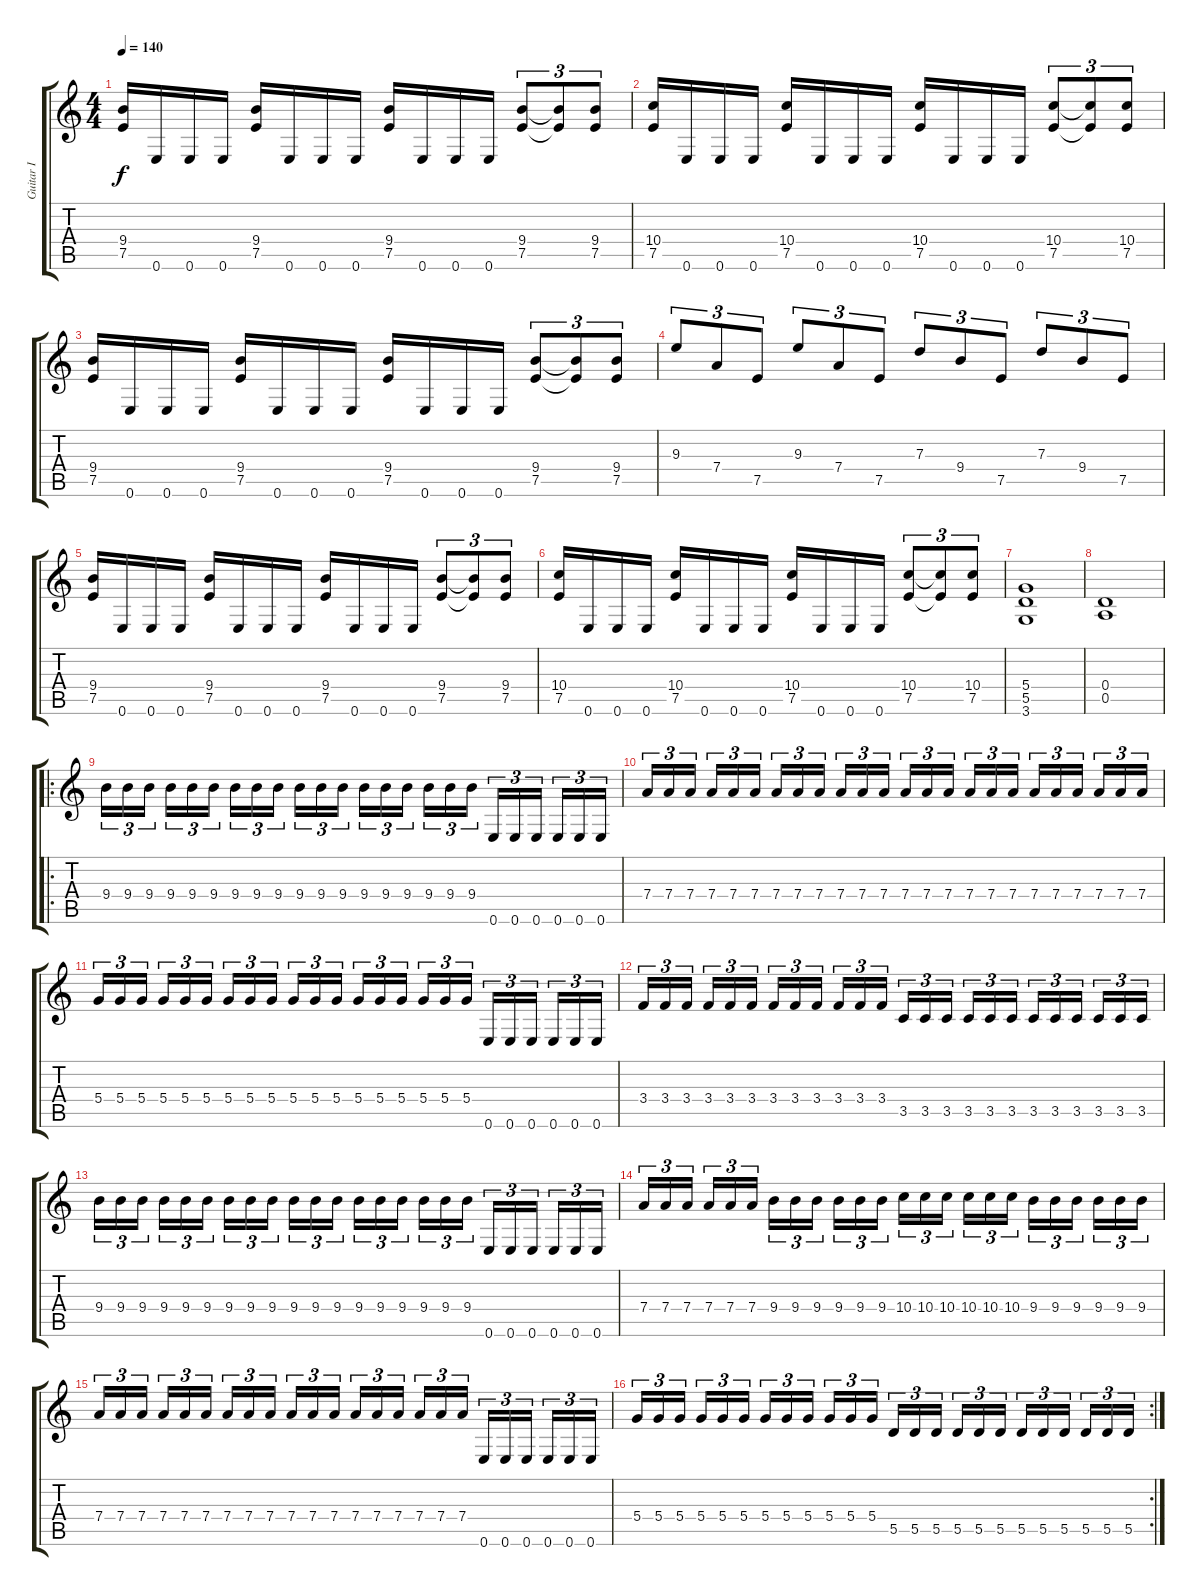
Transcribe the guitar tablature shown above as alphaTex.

\track ("Guitar I" "Guitar I") {instrument distortionguitar}
\staff {score tabs}
\tuning (E4 B3 G3 D3 A2 E2) {hide}
\ts (4 4)
\tempo 140
\clef g2
\ks c
(9.4 7.5).16{dy f} 0.6.16 0.6.16 0.6.16 (9.4 7.5).16 0.6.16 0.6.16 0.6.16 (9.4 7.5).16 0.6.16 0.6.16 0.6.16 (9.4 7.5).8{tu (3 2)} (9.4{t} 7.5{t}).8{tu (3 2)} (9.4 7.5).8{tu (3 2)} |
(10.4 7.5).16 0.6.16 0.6.16 0.6.16 (10.4 7.5).16 0.6.16 0.6.16 0.6.16 (10.4 7.5).16 0.6.16 0.6.16 0.6.16 (10.4 7.5).8{tu (3 2)} (10.4{t} 7.5{t}).8{tu (3 2)} (10.4 7.5).8{tu (3 2)} |
(9.4 7.5).16 0.6.16 0.6.16 0.6.16 (9.4 7.5).16 0.6.16 0.6.16 0.6.16 (9.4 7.5).16 0.6.16 0.6.16 0.6.16 (9.4 7.5).8{tu (3 2)} (9.4{t} 7.5{t}).8{tu (3 2)} (9.4 7.5).8{tu (3 2)} |
9.3.8{tu (3 2)} 7.4.8{tu (3 2)} 7.5.8{tu (3 2)} 9.3.8{tu (3 2)} 7.4.8{tu (3 2)} 7.5.8{tu (3 2)} 7.3.8{tu (3 2)} 9.4.8{tu (3 2)} 7.5.8{tu (3 2)} 7.3.8{tu (3 2)} 9.4.8{tu (3 2)} 7.5.8{tu (3 2)} |
(9.4 7.5).16 0.6.16 0.6.16 0.6.16 (9.4 7.5).16 0.6.16 0.6.16 0.6.16 (9.4 7.5).16 0.6.16 0.6.16 0.6.16 (9.4 7.5).8{tu (3 2)} (9.4{t} 7.5{t}).8{tu (3 2)} (9.4 7.5).8{tu (3 2)} |
(10.4 7.5).16 0.6.16 0.6.16 0.6.16 (10.4 7.5).16 0.6.16 0.6.16 0.6.16 (10.4 7.5).16 0.6.16 0.6.16 0.6.16 (10.4 7.5).8{tu (3 2)} (10.4{t} 7.5{t}).8{tu (3 2)} (10.4 7.5).8{tu (3 2)} |
(5.4 5.5 3.6).1 |
(0.4 0.5).1 |
\ro
9.4.16{tu (3 2)} 9.4.16{tu (3 2)} 9.4.16{tu (3 2)} 9.4.16{tu (3 2)} 9.4.16{tu (3 2)} 9.4.16{tu (3 2)} 9.4.16{tu (3 2)} 9.4.16{tu (3 2)} 9.4.16{tu (3 2)} 9.4.16{tu (3 2)} 9.4.16{tu (3 2)} 9.4.16{tu (3 2)} 9.4.16{tu (3 2)} 9.4.16{tu (3 2)} 9.4.16{tu (3 2)} 9.4.16{tu (3 2)} 9.4.16{tu (3 2)} 9.4.16{tu (3 2)} 0.6.16{tu (3 2)} 0.6.16{tu (3 2)} 0.6.16{tu (3 2)} 0.6.16{tu (3 2)} 0.6.16{tu (3 2)} 0.6.16{tu (3 2)} |
7.4.16{tu (3 2)} 7.4.16{tu (3 2)} 7.4.16{tu (3 2)} 7.4.16{tu (3 2)} 7.4.16{tu (3 2)} 7.4.16{tu (3 2)} 7.4.16{tu (3 2)} 7.4.16{tu (3 2)} 7.4.16{tu (3 2)} 7.4.16{tu (3 2)} 7.4.16{tu (3 2)} 7.4.16{tu (3 2)} 7.4.16{tu (3 2)} 7.4.16{tu (3 2)} 7.4.16{tu (3 2)} 7.4.16{tu (3 2)} 7.4.16{tu (3 2)} 7.4.16{tu (3 2)} 7.4.16{tu (3 2)} 7.4.16{tu (3 2)} 7.4.16{tu (3 2)} 7.4.16{tu (3 2)} 7.4.16{tu (3 2)} 7.4.16{tu (3 2)} |
5.4.16{tu (3 2)} 5.4.16{tu (3 2)} 5.4.16{tu (3 2)} 5.4.16{tu (3 2)} 5.4.16{tu (3 2)} 5.4.16{tu (3 2)} 5.4.16{tu (3 2)} 5.4.16{tu (3 2)} 5.4.16{tu (3 2)} 5.4.16{tu (3 2)} 5.4.16{tu (3 2)} 5.4.16{tu (3 2)} 5.4.16{tu (3 2)} 5.4.16{tu (3 2)} 5.4.16{tu (3 2)} 5.4.16{tu (3 2)} 5.4.16{tu (3 2)} 5.4.16{tu (3 2)} 0.6.16{tu (3 2)} 0.6.16{tu (3 2)} 0.6.16{tu (3 2)} 0.6.16{tu (3 2)} 0.6.16{tu (3 2)} 0.6.16{tu (3 2)} |
3.4.16{tu (3 2)} 3.4.16{tu (3 2)} 3.4.16{tu (3 2)} 3.4.16{tu (3 2)} 3.4.16{tu (3 2)} 3.4.16{tu (3 2)} 3.4.16{tu (3 2)} 3.4.16{tu (3 2)} 3.4.16{tu (3 2)} 3.4.16{tu (3 2)} 3.4.16{tu (3 2)} 3.4.16{tu (3 2)} 3.5.16{tu (3 2)} 3.5.16{tu (3 2)} 3.5.16{tu (3 2)} 3.5.16{tu (3 2)} 3.5.16{tu (3 2)} 3.5.16{tu (3 2)} 3.5.16{tu (3 2)} 3.5.16{tu (3 2)} 3.5.16{tu (3 2)} 3.5.16{tu (3 2)} 3.5.16{tu (3 2)} 3.5.16{tu (3 2)} |
9.4.16{tu (3 2)} 9.4.16{tu (3 2)} 9.4.16{tu (3 2)} 9.4.16{tu (3 2)} 9.4.16{tu (3 2)} 9.4.16{tu (3 2)} 9.4.16{tu (3 2)} 9.4.16{tu (3 2)} 9.4.16{tu (3 2)} 9.4.16{tu (3 2)} 9.4.16{tu (3 2)} 9.4.16{tu (3 2)} 9.4.16{tu (3 2)} 9.4.16{tu (3 2)} 9.4.16{tu (3 2)} 9.4.16{tu (3 2)} 9.4.16{tu (3 2)} 9.4.16{tu (3 2)} 0.6.16{tu (3 2)} 0.6.16{tu (3 2)} 0.6.16{tu (3 2)} 0.6.16{tu (3 2)} 0.6.16{tu (3 2)} 0.6.16{tu (3 2)} |
7.4.16{tu (3 2)} 7.4.16{tu (3 2)} 7.4.16{tu (3 2)} 7.4.16{tu (3 2)} 7.4.16{tu (3 2)} 7.4.16{tu (3 2)} 9.4.16{tu (3 2)} 9.4.16{tu (3 2)} 9.4.16{tu (3 2)} 9.4.16{tu (3 2)} 9.4.16{tu (3 2)} 9.4.16{tu (3 2)} 10.4.16{tu (3 2)} 10.4.16{tu (3 2)} 10.4.16{tu (3 2)} 10.4.16{tu (3 2)} 10.4.16{tu (3 2)} 10.4.16{tu (3 2)} 9.4.16{tu (3 2)} 9.4.16{tu (3 2)} 9.4.16{tu (3 2)} 9.4.16{tu (3 2)} 9.4.16{tu (3 2)} 9.4.16{tu (3 2)} |
7.4.16{tu (3 2)} 7.4.16{tu (3 2)} 7.4.16{tu (3 2)} 7.4.16{tu (3 2)} 7.4.16{tu (3 2)} 7.4.16{tu (3 2)} 7.4.16{tu (3 2)} 7.4.16{tu (3 2)} 7.4.16{tu (3 2)} 7.4.16{tu (3 2)} 7.4.16{tu (3 2)} 7.4.16{tu (3 2)} 7.4.16{tu (3 2)} 7.4.16{tu (3 2)} 7.4.16{tu (3 2)} 7.4.16{tu (3 2)} 7.4.16{tu (3 2)} 7.4.16{tu (3 2)} 0.6.16{tu (3 2)} 0.6.16{tu (3 2)} 0.6.16{tu (3 2)} 0.6.16{tu (3 2)} 0.6.16{tu (3 2)} 0.6.16{tu (3 2)} |
\rc 2
5.4.16{tu (3 2)} 5.4.16{tu (3 2)} 5.4.16{tu (3 2)} 5.4.16{tu (3 2)} 5.4.16{tu (3 2)} 5.4.16{tu (3 2)} 5.4.16{tu (3 2)} 5.4.16{tu (3 2)} 5.4.16{tu (3 2)} 5.4.16{tu (3 2)} 5.4.16{tu (3 2)} 5.4.16{tu (3 2)} 5.5.16{tu (3 2)} 5.5.16{tu (3 2)} 5.5.16{tu (3 2)} 5.5.16{tu (3 2)} 5.5.16{tu (3 2)} 5.5.16{tu (3 2)} 5.5.16{tu (3 2)} 5.5.16{tu (3 2)} 5.5.16{tu (3 2)} 5.5.16{tu (3 2)} 5.5.16{tu (3 2)} 5.5.16{tu (3 2)}
